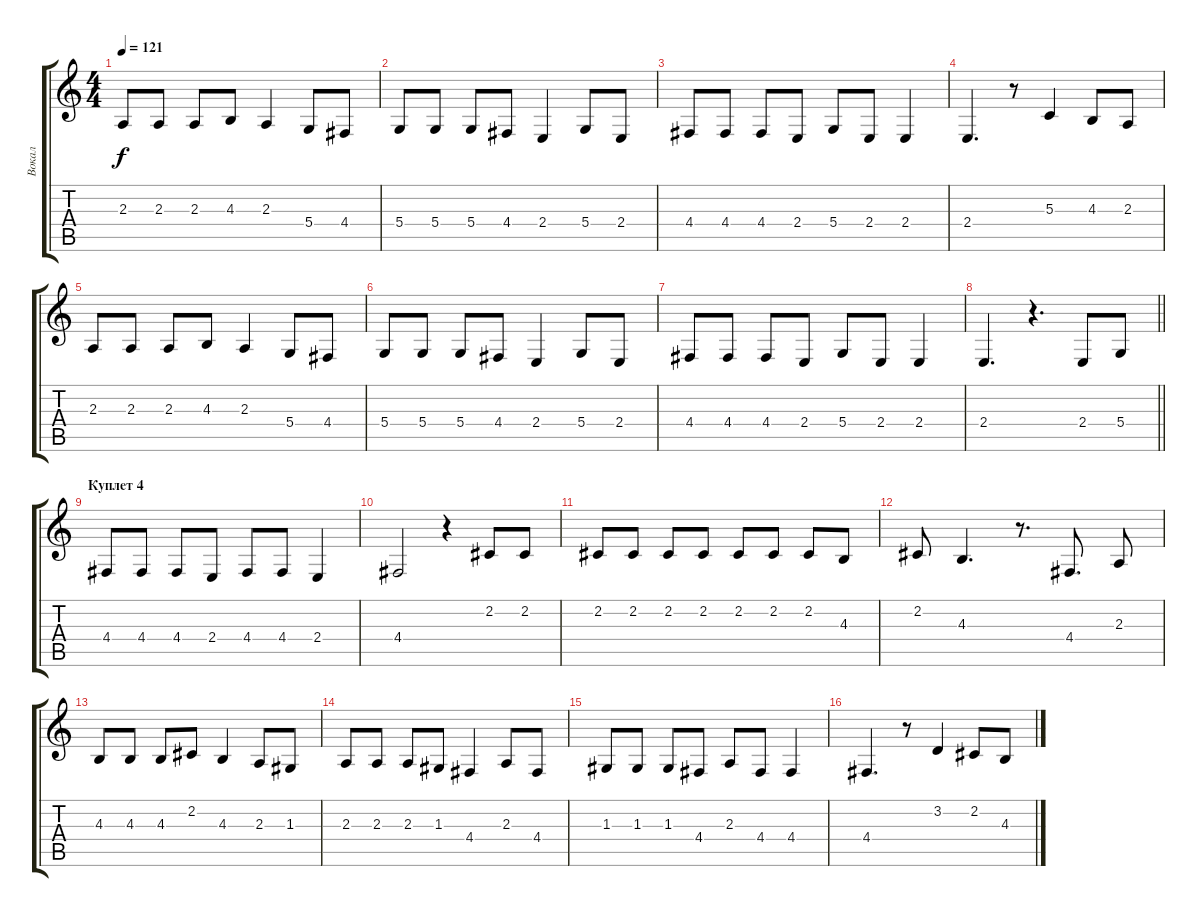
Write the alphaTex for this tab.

\track ("Вокал" "Вокал") {instrument tenorsax}
\staff {score tabs}
\tuning (E4 B3 G3 D3 A2 E2) {hide}
\ts (4 4)
\tempo 121
\clef g2
\ks c
2.3.8{dy f} 2.3.8 2.3.8 4.3.8 2.3.4 5.4.8 4.4.8 |
5.4.8 5.4.8 5.4.8 4.4.8 2.4.4 5.4.8 2.4.8 |
4.4.8 4.4.8 4.4.8 2.4.8 5.4.8 2.4.8 2.4.4 |
2.4.4{d} r.8 5.3.4 4.3.8 2.3.8 |
2.3.8 2.3.8 2.3.8 4.3.8 2.3.4 5.4.8 4.4.8 |
5.4.8 5.4.8 5.4.8 4.4.8 2.4.4 5.4.8 2.4.8 |
4.4.8 4.4.8 4.4.8 2.4.8 5.4.8 2.4.8 2.4.4 |
\barLineRight lightlight
2.4.4{d} r.4{d} 2.4.8 5.4.8 |
\section ("" "Куплет 4")
4.4.8 4.4.8 4.4.8 2.4.8 4.4.8 4.4.8 2.4.4 |
4.4.2 r.4 2.2.8 2.2.8 |
2.2.8 2.2.8 2.2.8 2.2.8 2.2.8 2.2.8 2.2.8 4.3.8 |
2.2.8 4.3.4{d} r.8{d} 4.4.8{d} 2.3.8 |
4.3.8 4.3.8 4.3.8 2.2.8 4.3.4 2.3.8 1.3.8 |
2.3.8 2.3.8 2.3.8 1.3.8 4.4.4 2.3.8 4.4.8 |
1.3.8 1.3.8 1.3.8 4.4.8 2.3.8 4.4.8 4.4.4 |
4.4.4{d} r.8 3.2.4 2.2.8 4.3.8
